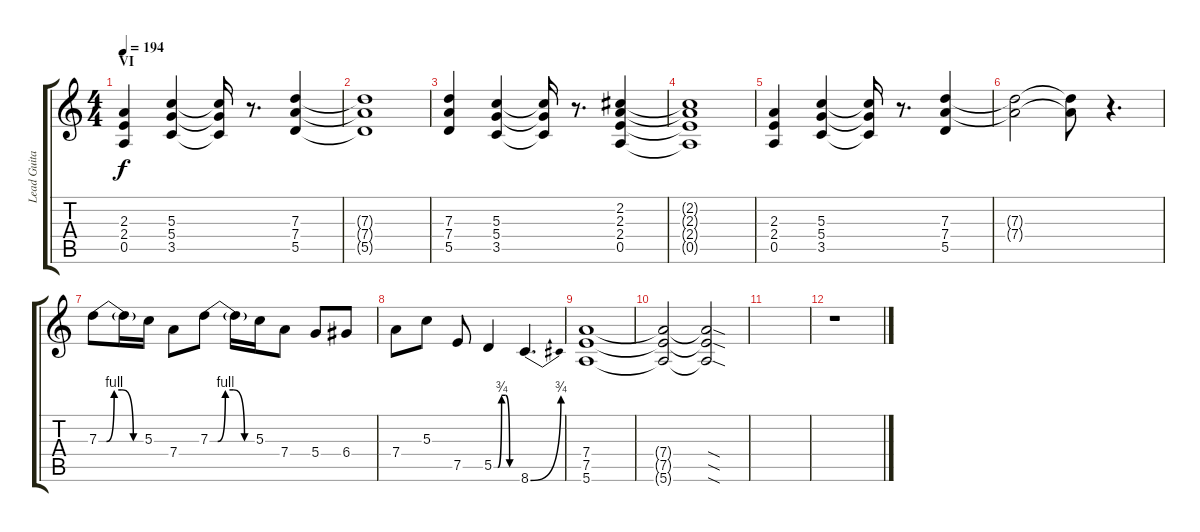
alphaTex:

\track ("Lead Guitar 1" "Lead Guita") {instrument overdrivenguitar}
\staff {score tabs}
\tuning (E4 B3 G3 D3 A2 E2) {hide}
\ts (4 4)
\section ("" "VI")
\tempo 194
\clef g2
\ks c
(2.3 2.4 0.5).4{dy f} (5.3 5.4 3.5).4 (5.3{t} 5.4{t} 3.5{t}).16 r.8{d} (7.3 7.4 5.5).4 |
(7.3{t} 7.4{t} 5.5{t}).1 |
(7.3 7.4 5.5).4 (5.3 5.4 3.5).4 (5.3{t} 5.4{t} 3.5{t}).16 r.8{d} (2.2 2.3 2.4 0.5).4 |
(2.2{t} 2.3{t} 2.4{t} 0.5{t}).1 |
(2.3 2.4 0.5).4 (5.3 5.4 3.5).4 (5.3{t} 5.4{t} 3.5{t}).16 r.8{d} (7.3 7.4 5.5).4 |
(7.3{t} 7.4{t}).2 (7.3{t} 7.4{t}).8 r.4{d} |
7.3{be (custom 0 0 10 0 20 4 30 4 45 0 60 0)}.8 7.3{t}.16 5.3.16 7.4.8 7.3{be (custom 0 0 10 0 20 4 30 4 45 0 60 0)}.8 7.3{t}.16 5.3.16 7.4.8 5.4.8 6.4.8 |
7.4.8 5.3.8 7.5.8 5.5{be (custom 0 0 10 0 20 3 30 3 41 0 60 0)}.4 8.6{be (bend 0 0 60 3)}.4{d} |
(7.4 7.5 5.6).1 |
(7.4{t} 7.5{t} 5.6{t}).2 (7.4{sod t} 7.5{sod t} 5.6{sod t}).2 |
|
r.1
